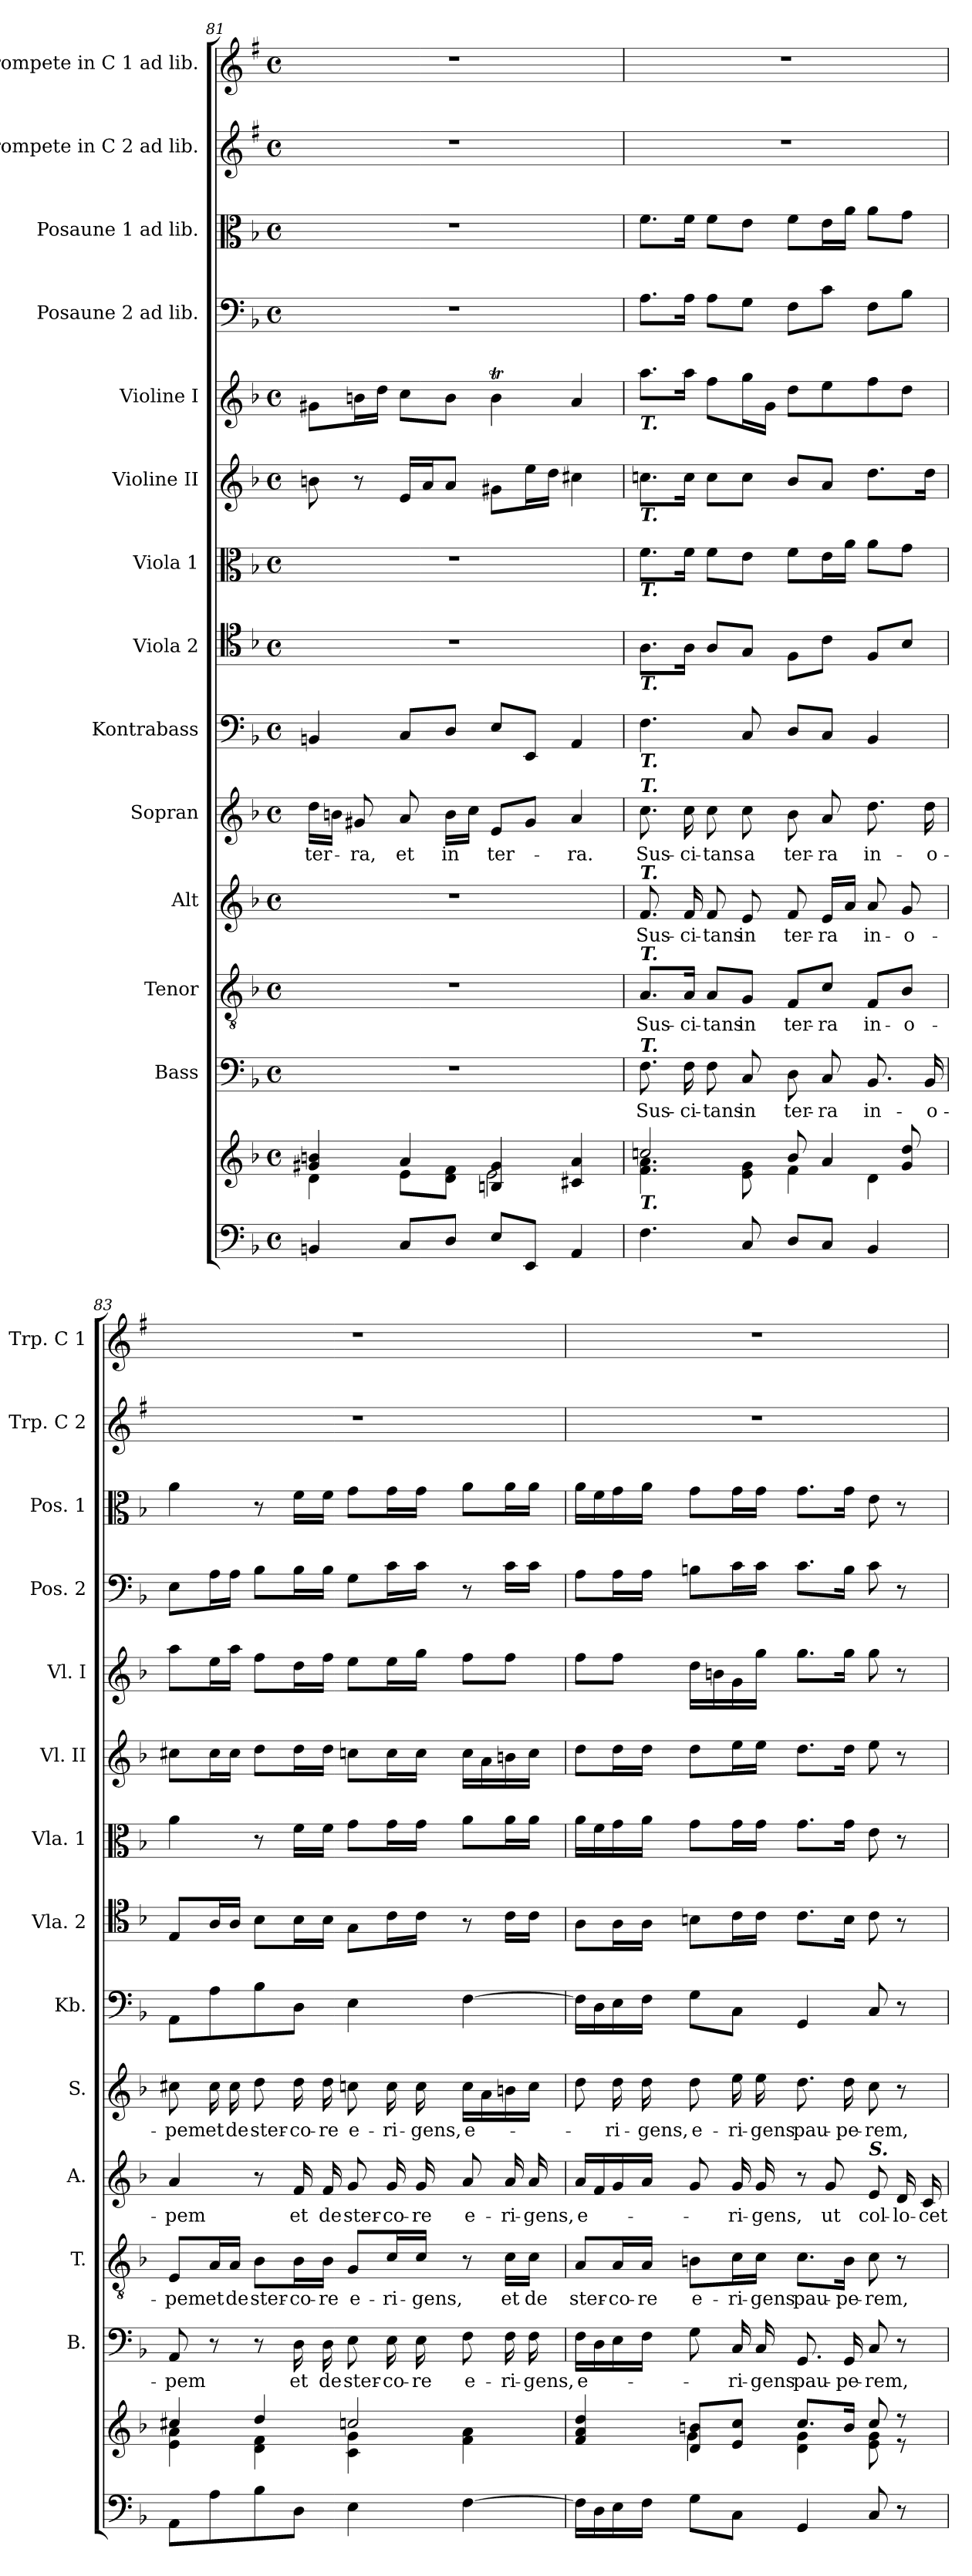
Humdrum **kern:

**kern	**kern	**kern	**text	**kern	**text	**kern	**text	**kern	**text	**kern	**kern	**kern	**kern	**kern	**kern	**kern	**kern	**kern
*part14	*part14	*part13	*part13	*part12	*part12	*part11	*part11	*part10	*part10	*part9	*part8	*part7	*part6	*part5	*part4	*part3	*part2	*part1
*staff15	*staff14	*staff13	*staff13	*staff12	*staff12	*staff11	*staff11	*staff10	*staff10	*staff9	*staff8	*staff7	*staff6	*staff5	*staff4	*staff3	*staff2	*staff1
*	*	*I"Bass	*	*I"Tenor	*	*I"Alt	*	*I"Sopran	*	*I"Kontrabass	*I"Viola 2	*I"Viola 1	*I"Violine II	*I"Violine I	*I"Posaune 2 ad lib.	*I"Posaune 1 ad lib.	*I"Trompete in C 2 ad lib.	*I"Trompete in C 1 ad lib.
*	*	*I'B.	*	*I'T.	*	*I'A.	*	*I'S.	*	*I'Kb.	*I'Vla. 2	*I'Vla. 1	*I'Vl. II	*I'Vl. I	*I'Pos. 2	*I'Pos. 1	*I'Trp. C 2	*I'Trp. C 1
*clefF4	*clefG2	*clefF4	*	*clefGv2	*	*clefG2	*	*clefG2	*	*clefF4	*clefC4	*clefC3	*clefG2	*clefG2	*clefF4	*clefC3	*clefG2	*clefG2
*	*	*	*	*	*	*	*	*	*	*ITrd7c12	*	*	*	*	*	*	*ITrd1c2	*ITrd1c2
*k[b-]	*k[b-]	*k[b-]	*	*k[b-]	*	*k[b-]	*	*k[b-]	*	*k[b-]	*k[b-]	*k[b-]	*k[b-]	*k[b-]	*k[b-]	*k[b-]	*k[b-]	*k[b-]
*F:	*F:	*F:	*	*F:	*	*F:	*	*F:	*	*F:	*F:	*F:	*F:	*F:	*F:	*F:	*F:	*F:
*M4/4	*M4/4	*M4/4	*	*M4/4	*	*M4/4	*	*M4/4	*	*M4/4	*M4/4	*M4/4	*M4/4	*M4/4	*M4/4	*M4/4	*M4/4	*M4/4
*met(c)	*met(c)	*met(c)	*	*met(c)	*	*met(c)	*	*met(c)	*	*met(c)	*met(c)	*met(c)	*met(c)	*met(c)	*met(c)	*met(c)	*met(c)	*met(c)
=81	=81	=81	=81	=81	=81	=81	=81	=81	=81	=81	=81	=81	=81	=81	=81	=81	=81	=81
*	*^	*	*	*	*	*	*	*	*	*	*	*	*	*	*	*	*	*
!	!	!	!	!	!	!	!	!	!	!LO:LY:b	!	!	!	!	!	!	!	!	!
4BBn/	4g#X/ 4bn/	4d\	1r	.	1r	.	1r	.	16dd\LL	ter-	4BBBn/	1r	1r	8bn\	8g#X\L	1r	1r	1r	1r
.	.	.	.	.	.	.	.	.	16bn\JJ	.	.	.	.	.	.	.	.	.	.
!	!	!	!	!	!	!	!	!	!	!LO:LY:b	!	!	!	!	!	!	!	!	!
.	.	.	.	.	.	.	.	.	8g#X/	-ra,	.	.	.	8r	16bn\L	.	.	.	.
.	.	.	.	.	.	.	.	.	.	.	.	.	.	.	16dd\JJ	.	.	.	.
!	!	!	!	!	!	!	!	!	!	!LO:LY:b	!	!	!	!	!	!	!	!	!
8C/L	4a/	8e\L	.	.	.	.	.	.	8a/	et	8CC/L	.	.	16e/LL	8cc\L	.	.	.	.
.	.	.	.	.	.	.	.	.	.	.	.	.	.	16a/J	.	.	.	.	.
!	!	!	!	!	!	!	!	!	!	!LO:LY:b	!	!	!	!	!	!	!	!	!
8D/J	.	8d\ 8f\J	.	.	.	.	.	.	16b\LL	in	8DD/J	.	.	8a/J	8b\J	.	.	.	.
.	.	.	.	.	.	.	.	.	16cc\JJ	.	.	.	.	.	.	.	.	.	.
!	!	!	!	!	!	!	!	!	!	!LO:LY:b	!	!	!	!	!	!	!	!	!
8E/L	4Bn/ 4g#/	2e\	.	.	.	.	.	.	8e/L	ter-	8EE/L	.	.	8g#X\L	4bt\	.	.	.	.
8EE/J	.	.	.	.	.	.	.	.	8g#/J	.	8EEE/J	.	.	16ee\L	.	.	.	.	.
.	.	.	.	.	.	.	.	.	.	.	.	.	.	16dd\JJ	.	.	.	.	.
!	!	!	!	!	!	!	!	!	!	!LO:LY:b	!	!	!	!	!	!	!	!	!
4AA/	4c#X/ 4a/	.	.	.	.	.	.	.	4a/	-ra.	4AAA/	.	.	4cc#X\	4a/	.	.	.	.
=82	=82	=82	=82	=82	=82	=82	=82	=82	=82	=82	=82	=82	=82	=82	=82	=82	=82	=82	=82
!	!	!	!	!	!	!	!	!	!	!	!	!	!	!	!LO:TX:b:Bi:t=T.	!	!	!	!
!	!	!	!	!	!	!	!	!	!	!	!	!	!	!LO:TX:b:Bi:t=T.	!	!	!	!	!
!	!	!	!	!	!	!	!	!	!	!	!	!	!LO:TX:b:Bi:t=T.	!	!	!	!	!	!
!	!	!	!	!	!	!	!	!	!	!	!	!LO:TX:b:Bi:t=T.	!	!	!	!	!	!	!
!	!	!	!	!	!	!	!	!	!	!	!LO:TX:b:Bi:t=T.	!	!	!	!	!	!	!	!
!	!	!	!	!	!	!	!	!	!LO:TX:a:Bi:t=T.	!	!	!	!	!	!	!	!	!	!
!	!	!	!	!	!	!	!LO:TX:a:Bi:t=T.	!	!	!	!	!	!	!	!	!	!	!	!
!	!	!	!	!	!LO:TX:a:Bi:t=T.	!	!	!	!	!	!	!	!	!	!	!	!	!	!
!	!	!	!LO:TX:a:Bi:t=T.	!	!	!	!	!	!	!	!	!	!	!	!	!	!	!	!
!	!LO:TX:b:Bi:t=T.	!	!	!	!	!	!	!	!	!	!	!	!	!	!	!	!	!	!
!	!	!	!	!LO:LY:b	!	!LO:LY:b	!	!LO:LY:b	!	!LO:LY:b	!	!	!	!	!	!	!	!	!
4.F\	2ccn/	4.f\ 4.a\	8.F\	Sus-	8.A/L	Sus-	8.f/	Sus-	8.cc\	Sus-	4.FF\	8.A\L	8.f\L	8.ccn\L	8.aa\L	8.A\L	8.f\L	1r	1r
!	!	!	!	!LO:LY:b	!	!LO:LY:b	!	!LO:LY:b	!	!LO:LY:b	!	!	!	!	!	!	!	!	!
.	.	.	16F\	-ci-	16A/Jk	-ci-	16f/	-ci-	16cc\	-ci-	.	16A\Jk	16f\Jk	16cc\Jk	16aa\Jk	16A\Jk	16f\Jk	.	.
!	!	!	!	!LO:LY:b	!	!LO:LY:b	!	!LO:LY:b	!	!LO:LY:b	!	!	!	!	!	!	!	!	!
.	.	.	8F\	-tans	8A/L	-tans	8f/	-tans	8cc\	-tans	.	8A/L	8f\L	8cc\L	8ff\L	8A\L	8f\L	.	.
!	!	!	!	!LO:LY:b	!	!LO:LY:b	!	!LO:LY:b	!	!LO:LY:b	!	!	!	!	!	!	!	!	!
8C/	.	8e\ 8g\	8C/	in	8G/J	in	8e/	in	8cc\	a	8CC/	8G/J	8e\J	8cc\J	16gg\L	8G\J	8e\J	.	.
.	.	.	.	.	.	.	.	.	.	.	.	.	.	.	16g\JJ	.	.	.	.
!	!	!	!	!LO:LY:b	!	!LO:LY:b	!	!LO:LY:b	!	!LO:LY:b	!	!	!	!	!	!	!	!	!
8D/L	8b-/	4f\	8D\	ter-	8F/L	ter-	8f/	ter-	8b-\	ter-	8DD/L	8F\L	8f\L	8b-/L	8dd\L	8F\L	8f\L	.	.
!	!	!	!	!LO:LY:b	!	!LO:LY:b	!	!LO:LY:b	!	!LO:LY:b	!	!	!	!	!	!	!	!	!
8C/J	4a/	.	8C/	-ra	8c/J	-ra	16e/LL	-ra	8a/	-ra	8CC/J	8c\J	16e\L	8a/J	8ee\	8c\J	16e\L	.	.
.	.	.	.	.	.	.	16a/JJ	.	.	.	.	.	16a\JJ	.	.	.	16a\JJ	.	.
!	!	!	!	!LO:LY:b	!	!LO:LY:b	!	!LO:LY:b	!	!LO:LY:b	!	!	!	!	!	!	!	!	!
4BB-/	.	4d\	8.BB-/	in-	8F/L	in-	8a/	in-	8.dd\	in-	4BBB-/	8F/L	8a\L	8.dd\L	8ff\	8F\L	8a\L	.	.
!	!	!	!	!	!	!LO:LY:b	!	!LO:LY:b	!	!	!	!	!	!	!	!	!	!	!
.	8g/ 8dd/	.	.	.	8B-/J	-o-	8g/	-o-	.	.	.	8B-/J	8g\J	.	8dd\J	8B-\J	8g\J	.	.
!	!	!	!	!LO:LY:b	!	!	!	!	!	!LO:LY:b	!	!	!	!	!	!	!	!	!
.	.	.	16BB-/	-o-	.	.	.	.	16dd\	-o-	.	.	.	16dd\Jk	.	.	.	.	.
!!LO:PB:g=z
=83	=83	=83	=83	=83	=83	=83	=83	=83	=83	=83	=83	=83	=83	=83	=83	=83	=83	=83	=83
!	!	!	!	!LO:LY:b	!	!LO:LY:b	!	!LO:LY:b	!	!LO:LY:b	!	!	!	!	!	!	!	!	!
8AA\L	4cc#X/	4e\ 4a\	8AA/	-pem	8E/L	-pem	4a/	-pem	8cc#X\	-pem	8AAA\L	8E/L	4a\	8cc#X\L	8aa\L	8E\L	4a\	1r	1r
!	!	!	!	!	!	!LO:LY:b	!	!	!	!LO:LY:b	!	!	!	!	!	!	!	!	!
8A\	.	.	8r	.	16A/L	et	.	.	16cc#\	et	8AA\	16A/L	.	16cc#\L	16ee\L	16A\L	.	.	.
!	!	!	!	!	!	!LO:LY:b	!	!	!	!LO:LY:b	!	!	!	!	!	!	!	!	!
.	.	.	.	.	16A/JJ	de	.	.	16cc#\	de	.	16A/JJ	.	16cc#\JJ	16aa\JJ	16A\JJ	.	.	.
!	!	!	!	!	!	!LO:LY:b	!	!	!	!LO:LY:b	!	!	!	!	!	!	!	!	!
8B-\	4dd/	4d\ 4f\	8r	.	8B-\L	ster-	8r	.	8dd\	ster-	8BB-\	8B-\L	8r	8dd\L	8ff\L	8B-\L	8r	.	.
!	!	!	!	!LO:LY:b	!	!LO:LY:b	!	!LO:LY:b	!	!LO:LY:b	!	!	!	!	!	!	!	!	!
8D\J	.	.	16D\	et	16B-\L	-co-	16f/	et	16dd\	-co-	8DD\J	16B-\L	16f\LL	16dd\L	16dd\L	16B-\L	16f\LL	.	.
!	!	!	!	!LO:LY:b	!	!LO:LY:b	!	!LO:LY:b	!	!LO:LY:b	!	!	!	!	!	!	!	!	!
.	.	.	16D\	de	16B-\JJ	-re	16f/	de	16dd\	-re	.	16B-\JJ	16f\JJ	16dd\JJ	16ff\JJ	16B-\JJ	16f\JJ	.	.
!	!	!	!	!LO:LY:b	!	!LO:LY:b	!	!LO:LY:b	!	!LO:LY:b	!	!	!	!	!	!	!	!	!
4E\	2ccn/	4c\ 4g\	8E\	ster-	8G/L	e-	8g/	ster-	8ccn\	e-	4EE\	8G\L	8g\L	8ccn\L	8ee\L	8G\L	8g\L	.	.
!	!	!	!	!LO:LY:b	!	!LO:LY:b	!	!LO:LY:b	!	!LO:LY:b	!	!	!	!	!	!	!	!	!
.	.	.	16E\	-co-	16c/L	-ri-	16g/	-co-	16cc\	-ri-	.	16c\L	16g\L	16cc\L	16ee\L	16c\L	16g\L	.	.
!	!	!	!	!LO:LY:b	!	!LO:LY:b	!	!LO:LY:b	!	!LO:LY:b	!	!	!	!	!	!	!	!	!
.	.	.	16E\	-re	16c/JJ	-gens,	16g/	-re	16cc\	-gens,	.	16c\JJ	16g\JJ	16cc\JJ	16gg\JJ	16c\JJ	16g\JJ	.	.
!	!	!	!	!LO:LY:b	!	!	!	!LO:LY:b	!	!LO:LY:b	!	!	!	!	!	!	!	!	!
[4F\	.	4f\ 4a\	8F\	e-	8r	.	8a/	e-	16cc\LL	e-	[4FF\	8r	8a\L	16cc\LL	8ff\L	8r	8a\L	.	.
.	.	.	.	.	.	.	.	.	16a\	.	.	.	.	16a\	.	.	.	.	.
!	!	!	!	!LO:LY:b	!	!LO:LY:b	!	!LO:LY:b	!	!	!	!	!	!	!	!	!	!	!
.	.	.	16F\	-ri-	16c\LL	et	16a/	-ri-	16bn\	.	.	16c\LL	16a\L	16bn\	8ff\J	16c\LL	16a\L	.	.
!	!	!	!	!LO:LY:b	!	!LO:LY:b	!	!LO:LY:b	!	!	!	!	!	!	!	!	!	!	!
.	.	.	16F\	-gens,	16c\JJ	de	16a/	-gens,	16cc\JJ	.	.	16c\JJ	16a\JJ	16cc\JJ	.	16c\JJ	16a\JJ	.	.
=84	=84	=84	=84	=84	=84	=84	=84	=84	=84	=84	=84	=84	=84	=84	=84	=84	=84	=84	=84
!	!	!	!	!LO:LY:b	!	!LO:LY:b	!	!LO:LY:b	!	!	!	!	!	!	!	!	!	!	!
16F\LL]	4f/ 4a/ 4dd/	4ryy	16F\LL	e-	8A/L	ster-	16a/LL	e-	8dd\	.	16FF\LL]	8A\L	16a\LL	8dd\L	8ff\L	8A\L	16a\LL	1r	1r
16D\	.	.	16D\	.	.	.	16f/	.	.	.	16DD\	.	16f\	.	.	.	16f\	.	.
!	!	!	!	!	!	!LO:LY:b	!	!	!	!LO:LY:b	!	!	!	!	!	!	!	!	!
16E\	.	.	16E\	.	16A/L	-co-	16g/	.	16dd\	-ri-	16EE\	16A\L	16g\	16dd\L	8ff\J	16A\L	16g\	.	.
!	!	!	!	!	!	!LO:LY:b	!	!	!	!LO:LY:b	!	!	!	!	!	!	!	!	!
16F\JJ	.	.	16F\JJ	.	16A/JJ	-re	16a/JJ	.	16dd\	-gens,	16FF\JJ	16A\JJ	16a\JJ	16dd\JJ	.	16A\JJ	16a\JJ	.	.
!	!	!	!	!	!	!LO:LY:b	!	!	!	!LO:LY:b	!	!	!	!	!	!	!	!	!
8G\L	8d/ 8bn/L	4g\	8G\	.	8Bn\L	e-	8g/	.	8dd\	e-	8GG\L	8Bn\L	8g\L	8dd\L	16dd\LL	8Bn\L	8g\L	.	.
.	.	.	.	.	.	.	.	.	.	.	.	.	.	.	16bn\	.	.	.	.
!	!	!	!	!LO:LY:b	!	!LO:LY:b	!	!LO:LY:b	!	!LO:LY:b	!	!	!	!	!	!	!	!	!
8C\J	8e/ 8cc/J	.	16C/	-ri-	16c\L	-ri-	16g/	-ri-	16ee\	-ri-	8CC\J	16c\L	16g\L	16ee\L	16g\	16c\L	16g\L	.	.
!	!	!	!	!LO:LY:b	!	!LO:LY:b	!	!LO:LY:b	!	!LO:LY:b	!	!	!	!	!	!	!	!	!
.	.	.	16C/	-gens	16c\JJ	-gens	16g/	-gens,	16ee\	-gens	.	16c\JJ	16g\JJ	16ee\JJ	16gg\JJ	16c\JJ	16g\JJ	.	.
!	!	!	!	!LO:LY:b	!	!LO:LY:b	!	!	!	!LO:LY:b	!	!	!	!	!	!	!	!	!
4GG/	8.cc/L	4d\ 4g\	8.GG/	pau-	8.c\L	pau-	8r	.	8.dd\	pau-	4GGG/	8.c\L	8.g\L	8.dd\L	8.gg\L	8.c\L	8.g\L	.	.
!	!	!	!	!	!	!	!	!LO:LY:b	!	!	!	!	!	!	!	!	!	!	!
.	.	.	.	.	.	.	8g/	ut	.	.	.	.	.	.	.	.	.	.	.
!	!	!	!	!LO:LY:b	!	!LO:LY:b	!	!	!	!LO:LY:b	!	!	!	!	!	!	!	!	!
.	16b/Jk	.	16GG/	-pe-	16B\Jk	-pe-	.	.	16dd\	-pe-	.	16B\Jk	16g\Jk	16dd\Jk	16gg\Jk	16B\Jk	16g\Jk	.	.
!	!	!	!	!	!	!	!LO:TX:a:Bi:t=S.	!	!	!	!	!	!	!	!	!	!	!	!
!	!	!	!	!LO:LY:b	!	!LO:LY:b	!	!LO:LY:b	!	!LO:LY:b	!	!	!	!	!	!	!	!	!
8C/	8cc/	8e\ 8g\	8C/	-rem,	8c\	-rem,	8e/	col-	8cc\	-rem,	8CC/	8c\	8e\	8ee\	8gg\	8c\	8e\	.	.
!	!	!	!	!	!	!	!	!LO:LY:b	!	!	!	!	!	!	!	!	!	!	!
8r	8r	8r	8r	.	8r	.	16d/	-lo-	8r	.	8r	8r	8r	8r	8r	8r	8r	.	.
!	!	!	!	!	!	!	!	!LO:LY:b	!	!	!	!	!	!	!	!	!	!	!
.	.	.	.	.	.	.	16c/	-cet	.	.	.	.	.	.	.	.	.	.	.
*	*v	*v	*	*	*	*	*	*	*	*	*	*	*	*	*	*	*	*	*
=	=	=	=	=	=	=	=	=	=	=	=	=	=	=	=	=	=	=
*-	*-	*-	*-	*-	*-	*-	*-	*-	*-	*-	*-	*-	*-	*-	*-	*-	*-	*-
